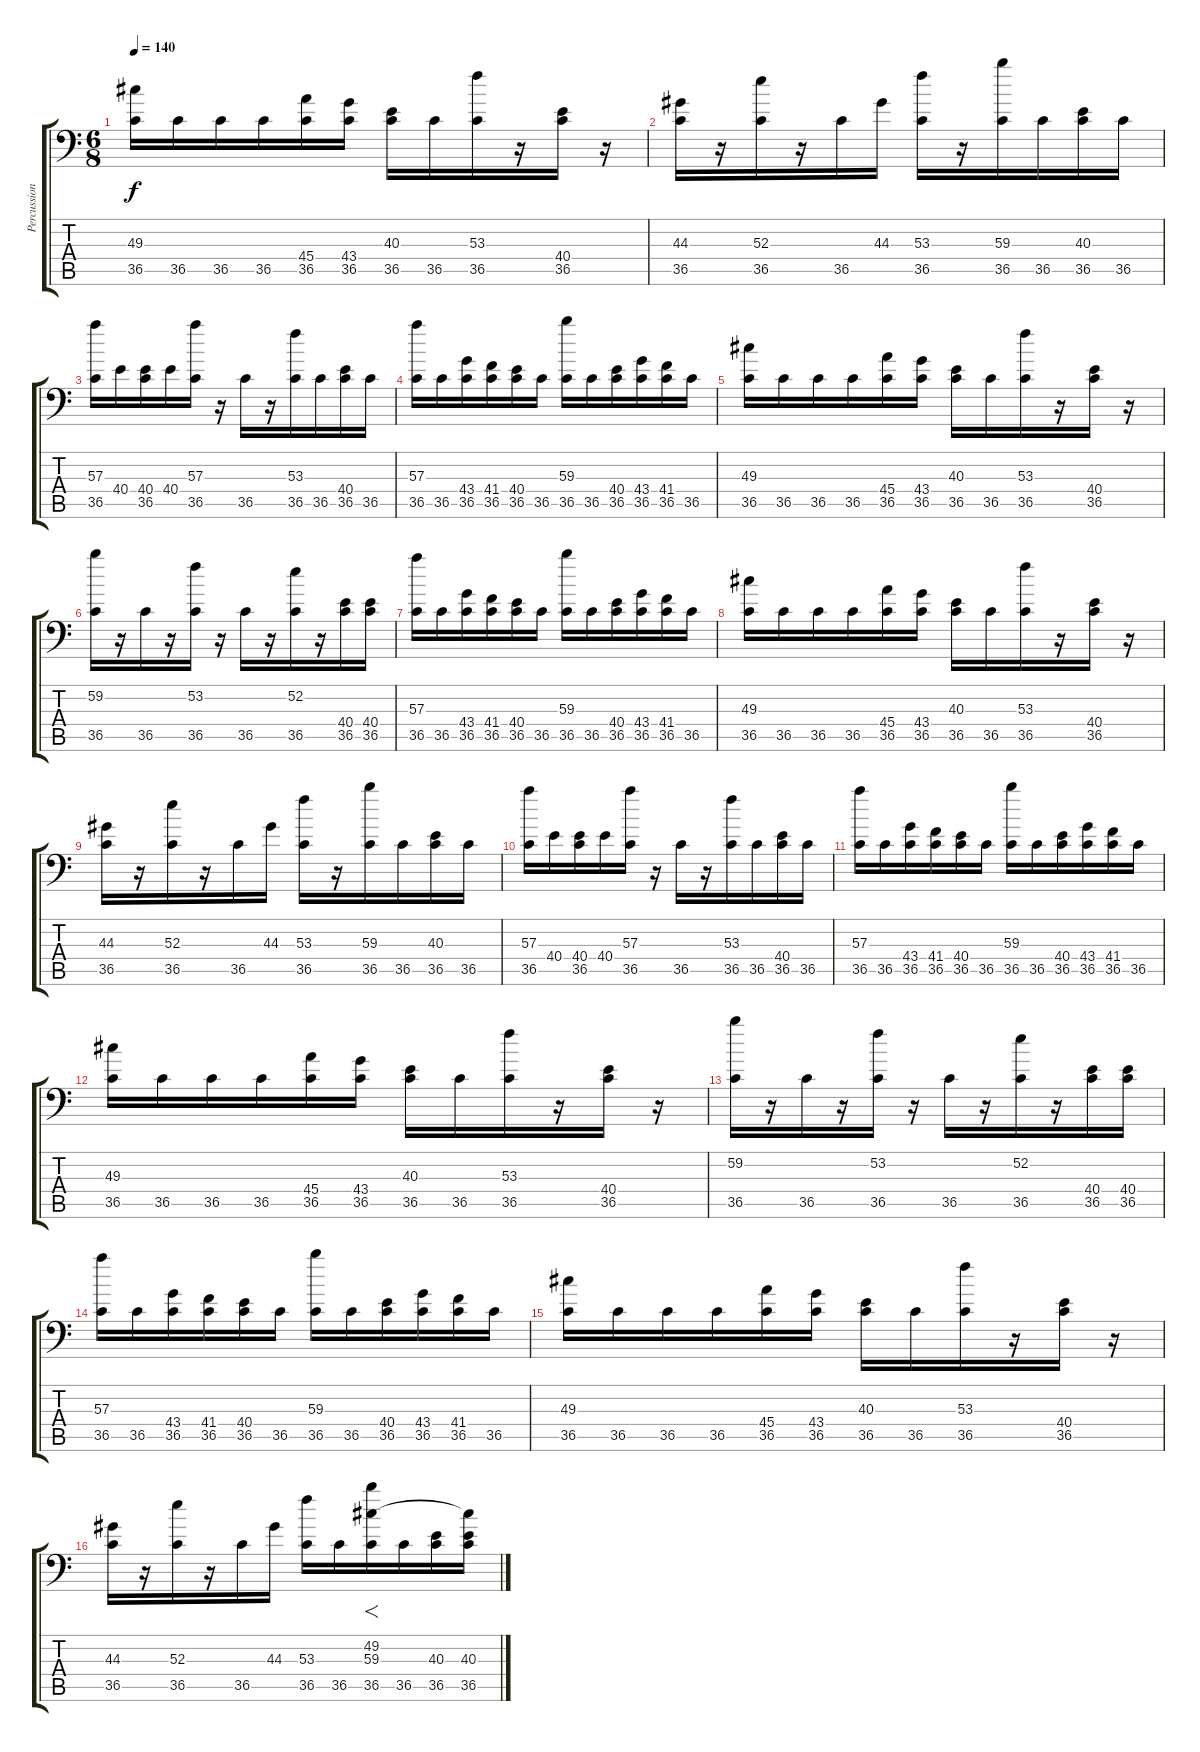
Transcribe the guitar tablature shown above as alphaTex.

\track ("Percussion" "Percussion") {instrument acousticgrandpiano}
\staff {score tabs}
\tuning (C-1 C-1 C-1 C-1 C-1 C-1) {hide}
\ts (6 8)
\tempo 140
\clef f4
\ks c
(49.3 36.5).16{dy f} 36.5.16 36.5.16 36.5.16 (45.4 36.5).16 (43.4 36.5).16 (40.3 36.5).16 36.5.16 (53.3 36.5).16 r.16 (40.4 36.5).16 r.16 |
(44.3 36.5).16 r.16 (52.3 36.5).16 r.16 36.5.16 44.3.16 (53.3 36.5).16 r.16 (59.3 36.5).16 36.5.16 (40.3 36.5).16 36.5.16 |
(57.3 36.5).16 40.4.16 (40.4 36.5).16 40.4.16 (57.3 36.5).16 r.16 36.5.16 r.16 (53.3 36.5).16 36.5.16 (40.4 36.5).16 36.5.16 |
(57.3 36.5).16 36.5.16 (43.4 36.5).16 (41.4 36.5).16 (40.4 36.5).16 36.5.16 (59.3 36.5).16 36.5.16 (40.4 36.5).16 (43.4 36.5).16 (41.4 36.5).16 36.5.16 |
(49.3 36.5).16 36.5.16 36.5.16 36.5.16 (45.4 36.5).16 (43.4 36.5).16 (40.3 36.5).16 36.5.16 (53.3 36.5).16 r.16 (40.4 36.5).16 r.16 |
(59.2 36.5).16 r.16 36.5.16 r.16 (53.2 36.5).16 r.16 36.5.16 r.16 (52.2 36.5).16 r.16 (40.4 36.5).16 (40.4 36.5).16 |
(57.3 36.5).16 36.5.16 (43.4 36.5).16 (41.4 36.5).16 (40.4 36.5).16 36.5.16 (59.3 36.5).16 36.5.16 (40.4 36.5).16 (43.4 36.5).16 (41.4 36.5).16 36.5.16 |
(49.3 36.5).16 36.5.16 36.5.16 36.5.16 (45.4 36.5).16 (43.4 36.5).16 (40.3 36.5).16 36.5.16 (53.3 36.5).16 r.16 (40.4 36.5).16 r.16 |
(44.3 36.5).16 r.16 (52.3 36.5).16 r.16 36.5.16 44.3.16 (53.3 36.5).16 r.16 (59.3 36.5).16 36.5.16 (40.3 36.5).16 36.5.16 |
(57.3 36.5).16 40.4.16 (40.4 36.5).16 40.4.16 (57.3 36.5).16 r.16 36.5.16 r.16 (53.3 36.5).16 36.5.16 (40.4 36.5).16 36.5.16 |
(57.3 36.5).16 36.5.16 (43.4 36.5).16 (41.4 36.5).16 (40.4 36.5).16 36.5.16 (59.3 36.5).16 36.5.16 (40.4 36.5).16 (43.4 36.5).16 (41.4 36.5).16 36.5.16 |
(49.3 36.5).16 36.5.16 36.5.16 36.5.16 (45.4 36.5).16 (43.4 36.5).16 (40.3 36.5).16 36.5.16 (53.3 36.5).16 r.16 (40.4 36.5).16 r.16 |
(59.2 36.5).16 r.16 36.5.16 r.16 (53.2 36.5).16 r.16 36.5.16 r.16 (52.2 36.5).16 r.16 (40.4 36.5).16 (40.4 36.5).16 |
(57.3 36.5).16 36.5.16 (43.4 36.5).16 (41.4 36.5).16 (40.4 36.5).16 36.5.16 (59.3 36.5).16 36.5.16 (40.4 36.5).16 (43.4 36.5).16 (41.4 36.5).16 36.5.16 |
(49.3 36.5).16 36.5.16 36.5.16 36.5.16 (45.4 36.5).16 (43.4 36.5).16 (40.3 36.5).16 36.5.16 (53.3 36.5).16 r.16 (40.4 36.5).16 r.16 |
(44.3 36.5).16 r.16 (52.3 36.5).16 r.16 36.5.16 44.3.16 (53.3 36.5).16 36.5.16 (49.2 59.3 36.5).16{f} 36.5.16 (40.3 36.5).16 (49.2{t} 40.3 36.5).16
